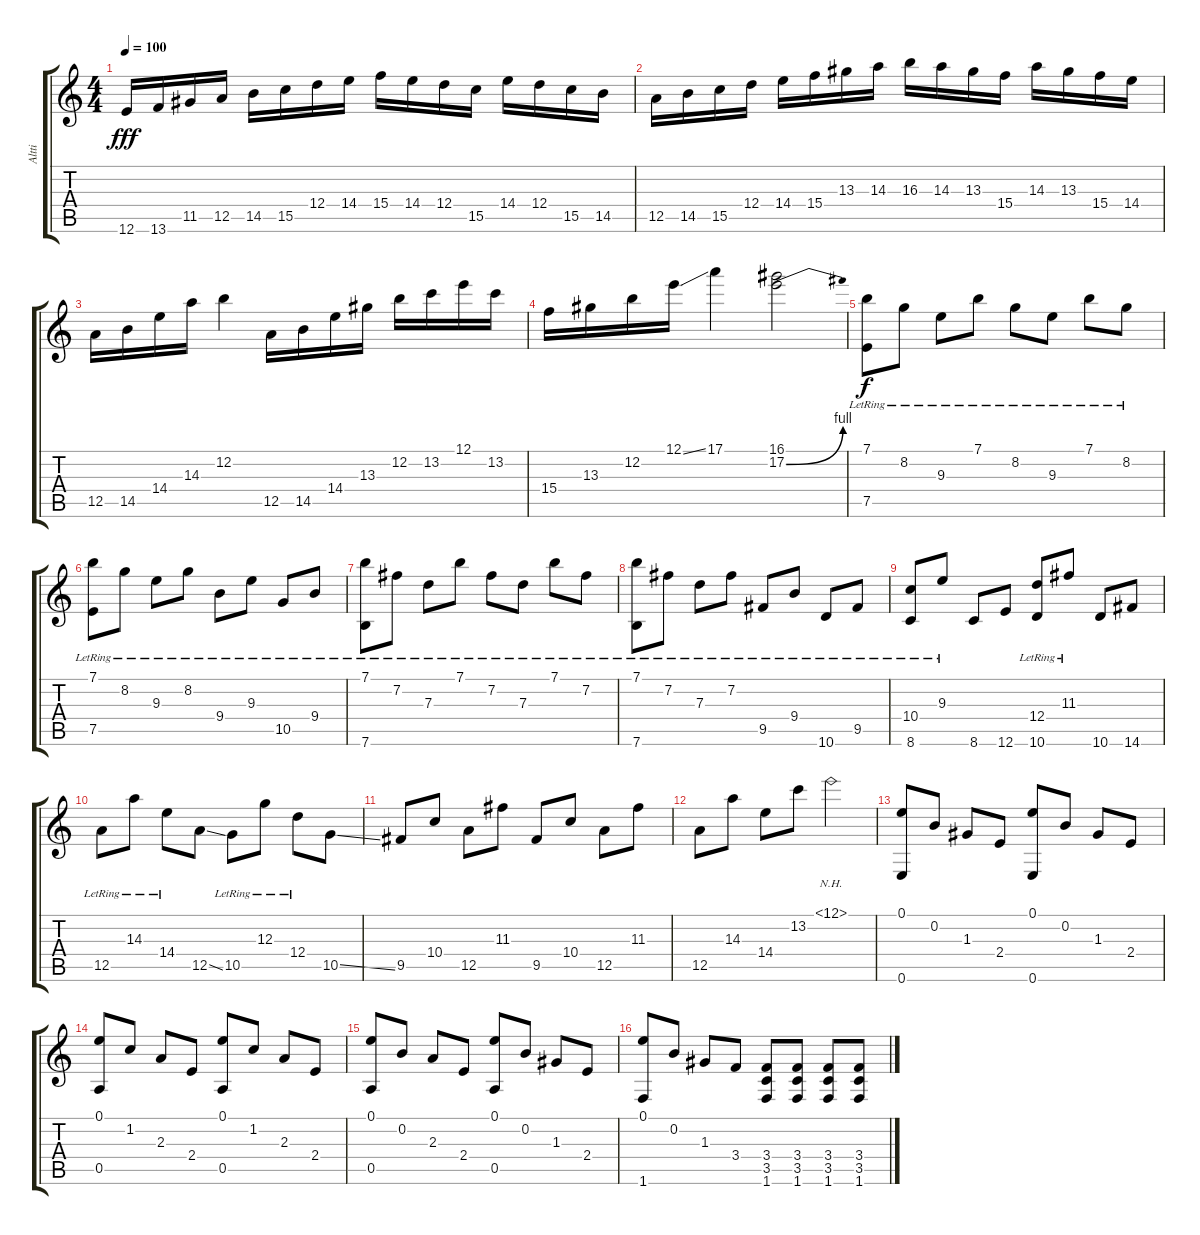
\track ("Altti" "Altti") {instrument acousticguitarnylon}
\staff {score tabs}
\tuning (E4 B3 G3 D3 A2 E2) {hide}
\ts (4 4)
\tempo 100
\clef g2
\ks c
12.6.16{dy fff} 13.6.16 11.5.16 12.5.16 14.5.16 15.5.16 12.4.16 14.4.16 15.4.16 14.4.16 12.4.16 15.5.16 14.4.16 12.4.16 15.5.16 14.5.16 |
12.5.16 14.5.16 15.5.16 12.4.16 14.4.16 15.4.16 13.3.16 14.3.16 16.3.16 14.3.16 13.3.16 15.4.16 14.3.16 13.3.16 15.4.16 14.4.16 |
12.5.16 14.5.16 14.4.16 14.3.16 12.2.4 12.5.16 14.5.16 14.4.16 13.3.16 12.2.16 13.2.16 12.1.16 13.2.16 |
15.4.16 13.3.16 12.2.16 12.1{ss}.16 17.1.4 (16.1 17.2{be (bend 0 0 60 4)}).2 |
(7.1{lr} 7.5{lr}).8{dy f} 8.2{lr}.8 9.3{lr}.8 7.1{lr}.8 8.2{lr}.8 9.3{lr}.8 7.1{lr}.8 8.2{lr}.8 |
(7.1{lr} 7.5{lr}).8 8.2{lr}.8 9.3{lr}.8 8.2{lr}.8 9.4{lr}.8 9.3{lr}.8 10.5{lr}.8 9.4{lr}.8 |
(7.1{lr} 7.6{lr}).8 7.2{lr}.8 7.3{lr}.8 7.1{lr}.8 7.2{lr}.8 7.3{lr}.8 7.1{lr}.8 7.2{lr}.8 |
(7.1{lr} 7.6{lr}).8 7.2{lr}.8 7.3{lr}.8 7.2{lr}.8 9.5{lr}.8 9.4{lr}.8 10.6{lr}.8 9.5{lr}.8 |
(10.4{lr} 8.6{lr}).8 9.3{lr}.8 8.6.8 12.6.8 (12.4{lr} 10.6{lr}).8 11.3{lr}.8 10.6.8 14.6.8 |
12.5{lr}.8 14.3{lr}.8 14.4{lr}.8 12.5{ss}.8 10.5{lr}.8 12.3{lr}.8 12.4{lr}.8 10.5{ss}.8 |
9.5.8 10.4.8 12.5.8 11.3.8 9.5.8 10.4.8 12.5.8 11.3.8 |
12.5.8 14.3.8 14.4.8 13.2.8 12.1{nh}.2 |
(0.1 0.6).8 0.2.8 1.3.8 2.4.8 (0.1 0.6).8 0.2.8 1.3.8 2.4.8 |
(0.1 0.5).8 1.2.8 2.3.8 2.4.8 (0.1 0.5).8 1.2.8 2.3.8 2.4.8 |
(0.1 0.5).8 0.2.8 2.3.8 2.4.8 (0.1 0.5).8 0.2.8 1.3.8 2.4.8 |
(0.1 1.6).8 0.2.8 1.3.8 3.4.8 (3.4 3.5 1.6).8 (3.4 3.5 1.6).8 (3.4 3.5 1.6).8 (3.4 3.5 1.6).8
